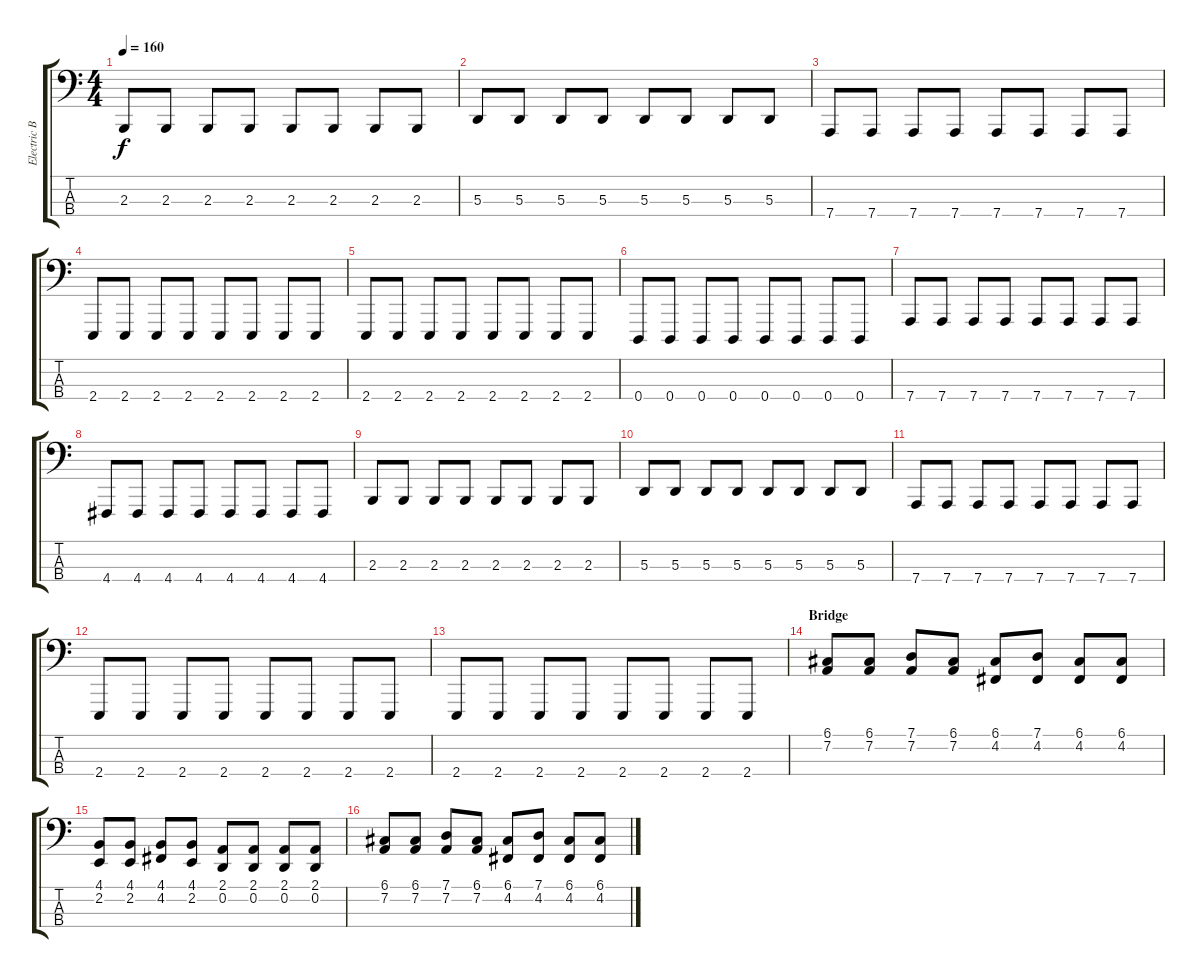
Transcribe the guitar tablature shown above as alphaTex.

\track ("Electric Bass" "Electric B") {instrument acousticgrandpiano}
\staff {score tabs}
\tuning (G2 D2 A1 D1) {hide}
\ts (4 4)
\tempo 160
\clef f4
\ks c
2.3.8{dy f} 2.3.8 2.3.8 2.3.8 2.3.8 2.3.8 2.3.8 2.3.8 |
5.3.8 5.3.8 5.3.8 5.3.8 5.3.8 5.3.8 5.3.8 5.3.8 |
7.4.8 7.4.8 7.4.8 7.4.8 7.4.8 7.4.8 7.4.8 7.4.8 |
2.4.8 2.4.8 2.4.8 2.4.8 2.4.8 2.4.8 2.4.8 2.4.8 |
2.4.8 2.4.8 2.4.8 2.4.8 2.4.8 2.4.8 2.4.8 2.4.8 |
0.4.8 0.4.8 0.4.8 0.4.8 0.4.8 0.4.8 0.4.8 0.4.8 |
7.4.8 7.4.8 7.4.8 7.4.8 7.4.8 7.4.8 7.4.8 7.4.8 |
4.4.8 4.4.8 4.4.8 4.4.8 4.4.8 4.4.8 4.4.8 4.4.8 |
2.3.8 2.3.8 2.3.8 2.3.8 2.3.8 2.3.8 2.3.8 2.3.8 |
5.3.8 5.3.8 5.3.8 5.3.8 5.3.8 5.3.8 5.3.8 5.3.8 |
7.4.8 7.4.8 7.4.8 7.4.8 7.4.8 7.4.8 7.4.8 7.4.8 |
2.4.8 2.4.8 2.4.8 2.4.8 2.4.8 2.4.8 2.4.8 2.4.8 |
2.4.8 2.4.8 2.4.8 2.4.8 2.4.8 2.4.8 2.4.8 2.4.8 |
\section ("" "Bridge")
(6.1 7.2).8 (6.1 7.2).8 (7.1 7.2).8 (6.1 7.2).8 (6.1 4.2).8 (7.1 4.2).8 (6.1 4.2).8 (6.1 4.2).8 |
(4.1 2.2).8 (4.1 2.2).8 (4.1 4.2).8 (4.1 2.2).8 (2.1 0.2).8 (2.1 0.2).8 (2.1 0.2).8 (2.1 0.2).8 |
(6.1 7.2).8 (6.1 7.2).8 (7.1 7.2).8 (6.1 7.2).8 (6.1 4.2).8 (7.1 4.2).8 (6.1 4.2).8 (6.1 4.2).8
